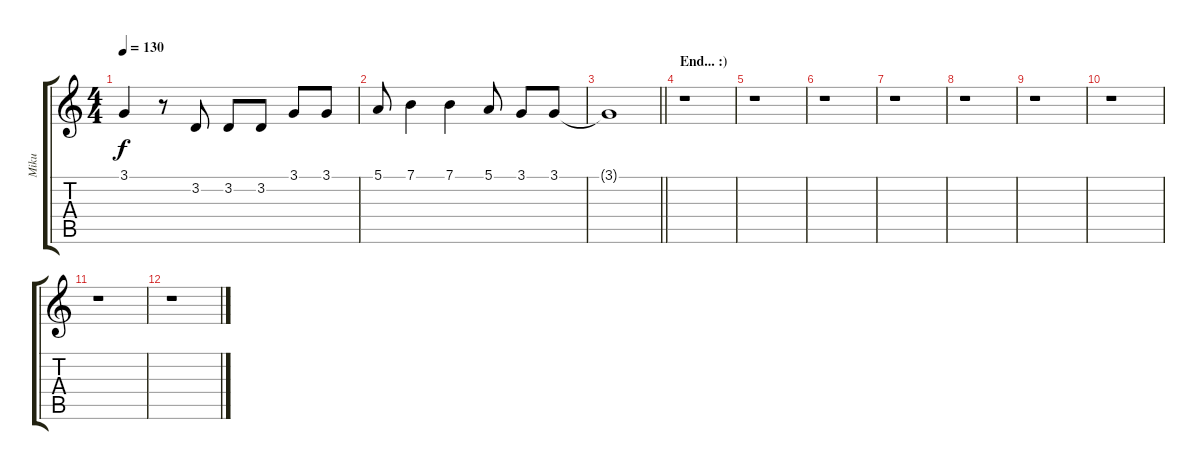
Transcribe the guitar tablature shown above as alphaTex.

\track ("Miku" "Miku") {instrument stringensemble1}
\staff {score tabs}
\tuning (E4 B3 G3 D3 A2 E2) {hide}
\ts (4 4)
\tempo 130
\clef g2
\ks c
3.1.4{dy f} r.8 3.2.8 3.2.8 3.2.8 3.1.8 3.1.8 |
5.1.8 7.1.4 7.1.4 5.1.8 3.1.8 3.1.8 |
\barLineRight lightlight
3.1{t}.1 |
\section ("" "End... :)")
r.1 |
r.1 |
r.1 |
r.1 |
r.1 |
r.1 |
r.1 |
r.1 |
r.1
